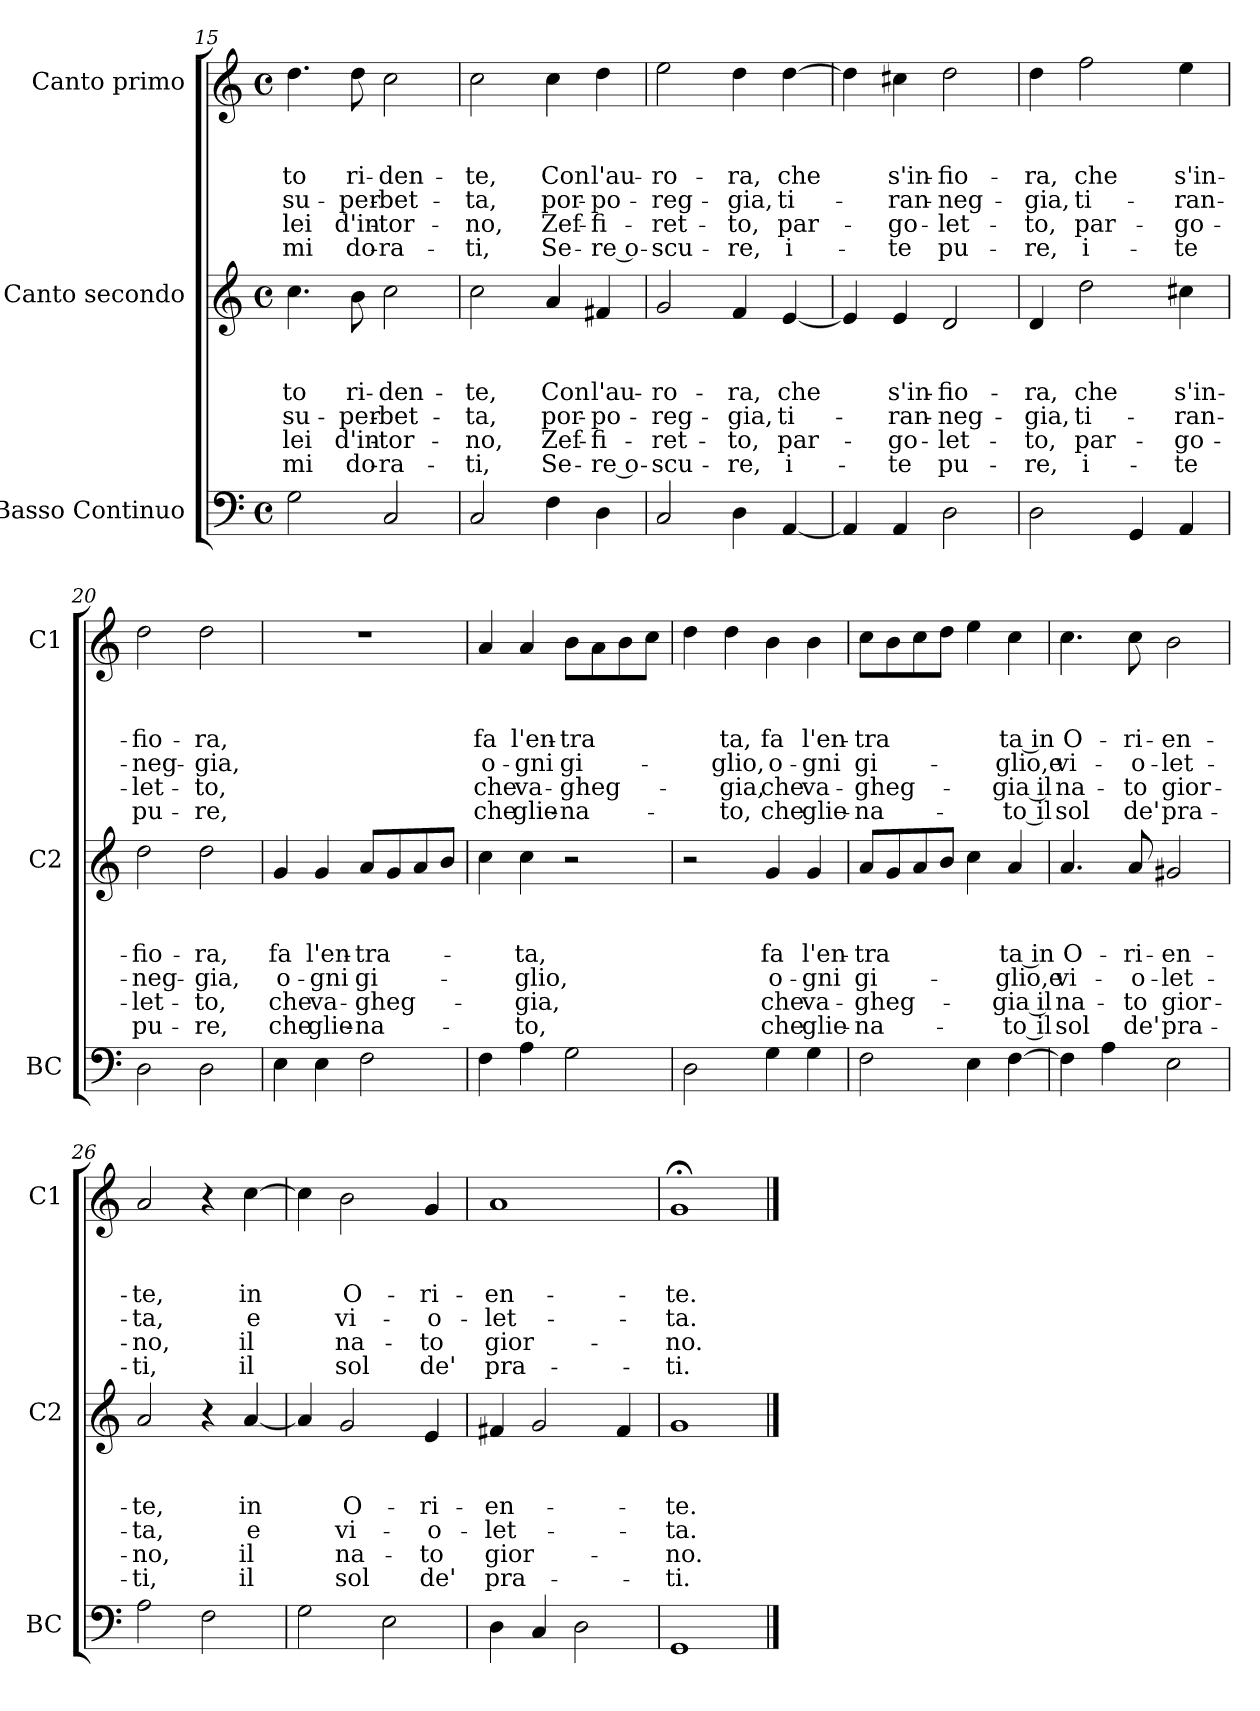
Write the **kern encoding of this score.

**kern	**kern	**text	**text	**text	**text	**text	**text	**kern	**text	**text	**text	**text	**text	**text
*part3	*part2	*part2	*part2	*part2	*part2	*part2	*part2	*part1	*part1	*part1	*part1	*part1	*part1	*part1
*staff3	*staff2	*staff2	*staff2	*staff2	*staff2	*staff2	*staff2	*staff1	*staff1	*staff1	*staff1	*staff1	*staff1	*staff1
*I"Basso Continuo	*I"Canto secondo	*	*	*	*	*	*	*I"Canto primo	*	*	*	*	*	*
*I'BC	*I'C2	*	*	*	*	*	*	*I'C1	*	*	*	*	*	*
*clefF4	*clefG2	*	*	*	*	*	*	*clefG2	*	*	*	*	*	*
*k[]	*k[]	*	*	*	*	*	*	*k[]	*	*	*	*	*	*
*C:	*C:	*	*	*	*	*	*	*C:	*	*	*	*	*	*
*M4/4	*M4/4	*	*	*	*	*	*	*M4/4	*	*	*	*	*	*
*met(c)	*met(c)	*	*	*	*	*	*	*met(c)	*	*	*	*	*	*
=15	=15	=15	=15	=15	=15	=15	=15	=15	=15	=15	=15	=15	=15	=15
!	!	!	!	!LO:LY:b	!LO:LY:b	!LO:LY:b	!LO:LY:b	!	!	!	!LO:LY:b	!LO:LY:b	!LO:LY:b	!LO:LY:b
2G\	4.cc\	.	.	-to	su-	lei	-mi	4.dd\	.	.	-to	su-	lei	-mi
!	!	!	!	!LO:LY:b	!LO:LY:b	!LO:LY:b	!LO:LY:b	!	!	!	!LO:LY:b	!LO:LY:b	!LO:LY:b	!LO:LY:b
.	8b\	.	.	ri-	-per-	d'in-	do-	8dd\	.	.	ri-	-per-	d'in-	do-
!	!	!	!	!LO:LY:b	!LO:LY:b	!LO:LY:b	!LO:LY:b	!	!	!	!LO:LY:b	!LO:LY:b	!LO:LY:b	!LO:LY:b
2C/	2cc\	.	.	-den-	-bet-	-tor-	-ra-	2cc\	.	.	-den-	-bet-	-tor-	-ra-
=16	=16	=16	=16	=16	=16	=16	=16	=16	=16	=16	=16	=16	=16	=16
!	!	!	!	!LO:LY:b	!LO:LY:b	!LO:LY:b	!LO:LY:b	!	!	!	!LO:LY:b	!LO:LY:b	!LO:LY:b	!LO:LY:b
2C/	2cc\	.	.	-te,	-ta,	-no,	-ti,	2cc\	.	.	-te,	-ta,	-no,	-ti,
!	!	!	!	!LO:LY:b	!LO:LY:b	!LO:LY:b	!LO:LY:b	!	!	!	!LO:LY:b	!LO:LY:b	!LO:LY:b	!LO:LY:b
4F\	4a/	.	.	Con	por-	Zef-	Se-	4cc\	.	.	Con	por-	Zef-	Se-
!	!	!	!	!LO:LY:b	!LO:LY:b	!LO:LY:b	!LO:LY:b	!	!	!	!LO:LY:b	!LO:LY:b	!LO:LY:b	!LO:LY:b
4D\	4f#X/	.	.	l'au-	-po-	-fi-	-re o-	4dd\	.	.	l'au-	-po-	-fi-	-re o-
=17	=17	=17	=17	=17	=17	=17	=17	=17	=17	=17	=17	=17	=17	=17
!	!	!	!	!LO:LY:b	!LO:LY:b	!LO:LY:b	!LO:LY:b	!	!	!	!LO:LY:b	!LO:LY:b	!LO:LY:b	!LO:LY:b
2C/	2g/	.	.	-ro-	-reg-	-ret-	-scu-	2ee\	.	.	-ro-	-reg-	-ret-	-scu-
!	!	!	!	!LO:LY:b	!LO:LY:b	!LO:LY:b	!LO:LY:b	!	!	!	!LO:LY:b	!LO:LY:b	!LO:LY:b	!LO:LY:b
4D\	4f/	.	.	-ra,	-gia,	-to,	-re,	4dd\	.	.	-ra,	-gia,	-to,	-re,
!	!	!	!	!LO:LY:b	!LO:LY:b	!LO:LY:b	!LO:LY:b	!	!	!	!LO:LY:b	!LO:LY:b	!LO:LY:b	!LO:LY:b
[4AA/	[4e/	.	.	che	ti-	par-	i-	[4dd\	.	.	che	ti-	par-	i-
=18	=18	=18	=18	=18	=18	=18	=18	=18	=18	=18	=18	=18	=18	=18
4AA/]	4e/]	.	.	.	.	.	.	4dd\]	.	.	.	.	.	.
!	!	!	!	!LO:LY:b	!LO:LY:b	!LO:LY:b	!LO:LY:b	!	!	!	!LO:LY:b	!LO:LY:b	!LO:LY:b	!LO:LY:b
4AA/	4e/	.	.	s'in-	-ran-	-go-	-te	4cc#X\	.	.	s'in-	-ran-	-go-	-te
!	!	!	!	!LO:LY:b	!LO:LY:b	!LO:LY:b	!LO:LY:b	!	!	!	!LO:LY:b	!LO:LY:b	!LO:LY:b	!LO:LY:b
2D\	2d/	.	.	-fio-	-neg-	-let-	pu-	2dd\	.	.	-fio-	-neg-	-let-	pu-
=19	=19	=19	=19	=19	=19	=19	=19	=19	=19	=19	=19	=19	=19	=19
!	!	!	!	!LO:LY:b	!LO:LY:b	!LO:LY:b	!LO:LY:b	!	!	!	!LO:LY:b	!LO:LY:b	!LO:LY:b	!LO:LY:b
2D\	4d/	.	.	-ra,	-gia,	-to,	-re,	4dd\	.	.	-ra,	-gia,	-to,	-re,
!	!	!	!	!LO:LY:b	!LO:LY:b	!LO:LY:b	!LO:LY:b	!	!	!	!LO:LY:b	!LO:LY:b	!LO:LY:b	!LO:LY:b
.	2dd\	.	.	che	ti-	par-	i-	2ff\	.	.	che	ti-	par-	i-
4GG/	.	.	.	.	.	.	.	.	.	.	.	.	.	.
!	!	!	!	!LO:LY:b	!LO:LY:b	!LO:LY:b	!LO:LY:b	!	!	!	!LO:LY:b	!LO:LY:b	!LO:LY:b	!LO:LY:b
4AA/	4cc#X\	.	.	s'in-	-ran-	-go-	-te	4ee\	.	.	s'in-	-ran-	-go-	-te
=20	=20	=20	=20	=20	=20	=20	=20	=20	=20	=20	=20	=20	=20	=20
!	!	!	!	!LO:LY:b	!LO:LY:b	!LO:LY:b	!LO:LY:b	!	!	!	!LO:LY:b	!LO:LY:b	!LO:LY:b	!LO:LY:b
2D\	2dd\	.	.	-fio-	-neg-	-let-	pu-	2dd\	.	.	-fio-	-neg-	-let-	pu-
!	!	!	!	!LO:LY:b	!LO:LY:b	!LO:LY:b	!LO:LY:b	!	!	!	!LO:LY:b	!LO:LY:b	!LO:LY:b	!LO:LY:b
2D\	2dd\	.	.	-ra,	-gia,	-to,	-re,	2dd\	.	.	-ra,	-gia,	-to,	-re,
=21	=21	=21	=21	=21	=21	=21	=21	=21	=21	=21	=21	=21	=21	=21
!	!	!	!	!LO:LY:b	!LO:LY:b	!LO:LY:b	!LO:LY:b	!	!	!	!	!	!	!
4E\	4g/	.	.	fa	o-	che	che	1r	.	.	.	.	.	.
!	!	!	!	!LO:LY:b	!LO:LY:b	!LO:LY:b	!LO:LY:b	!	!	!	!	!	!	!
4E\	4g/	.	.	l'en-	-gni	va-	glie-	.	.	.	.	.	.	.
!	!	!	!	!LO:LY:b	!LO:LY:b	!LO:LY:b	!LO:LY:b	!	!	!	!	!	!	!
2F\	8a/L	.	.	-tra-	gi-	-gheg-	-na-	.	.	.	.	.	.	.
.	8g/	.	.	.	.	.	.	.	.	.	.	.	.	.
.	8a/	.	.	.	.	.	.	.	.	.	.	.	.	.
.	8b/J	.	.	.	.	.	.	.	.	.	.	.	.	.
!!LO:PB:g=z
=22	=22	=22	=22	=22	=22	=22	=22	=22	=22	=22	=22	=22	=22	=22
!	!	!	!	!	!	!	!	!	!	!	!LO:LY:b	!LO:LY:b	!LO:LY:b	!LO:LY:b
4F\	4cc\	.	.	.	.	.	.	4a/	.	.	fa	o-	che	che
!	!	!	!	!LO:LY:b	!LO:LY:b	!LO:LY:b	!LO:LY:b	!	!	!	!LO:LY:b	!LO:LY:b	!LO:LY:b	!LO:LY:b
4A\	4cc\	.	.	-ta,	-glio,	-gia,	-to,	4a/	.	.	l'en-	-gni	va-	glie-
!	!	!	!	!	!	!	!	!	!	!	!LO:LY:b	!LO:LY:b	!LO:LY:b	!LO:LY:b
2G\	2r	.	.	.	.	.	.	8b\L	.	.	-tra	gi-	-gheg-	-na-
.	.	.	.	.	.	.	.	8a\	.	.	.	.	.	.
.	.	.	.	.	.	.	.	8b\	.	.	.	.	.	.
.	.	.	.	.	.	.	.	8cc\J	.	.	.	.	.	.
=23	=23	=23	=23	=23	=23	=23	=23	=23	=23	=23	=23	=23	=23	=23
2D\	2r	.	.	.	.	.	.	4dd\	.	.	.	.	.	.
!	!	!	!	!	!	!	!	!	!	!	!LO:LY:b	!LO:LY:b	!LO:LY:b	!LO:LY:b
.	.	.	.	.	.	.	.	4dd\	.	.	ta,	-glio,	-gia,	-to,
!	!	!	!	!LO:LY:b	!LO:LY:b	!LO:LY:b	!LO:LY:b	!	!	!	!LO:LY:b	!LO:LY:b	!LO:LY:b	!LO:LY:b
4G\	4g/	.	.	fa	o-	che	che	4b\	.	.	fa	o-	che	che
!	!	!	!	!LO:LY:b	!LO:LY:b	!LO:LY:b	!LO:LY:b	!	!	!	!LO:LY:b	!LO:LY:b	!LO:LY:b	!LO:LY:b
4G\	4g/	.	.	l'en-	-gni	va-	glie-	4b\	.	.	l'en-	-gni	va-	glie-
=24	=24	=24	=24	=24	=24	=24	=24	=24	=24	=24	=24	=24	=24	=24
!	!	!	!	!LO:LY:b	!LO:LY:b	!LO:LY:b	!LO:LY:b	!	!	!	!LO:LY:b	!LO:LY:b	!LO:LY:b	!LO:LY:b
2F\	8a/L	.	.	-tra	gi-	-gheg-	-na-	8cc\L	.	.	-tra	gi-	-gheg-	-na-
.	8g/	.	.	.	.	.	.	8b\	.	.	.	.	.	.
.	8a/	.	.	.	.	.	.	8cc\	.	.	.	.	.	.
.	8b/J	.	.	.	.	.	.	8dd\J	.	.	.	.	.	.
4E\	4cc\	.	.	.	.	.	.	4ee\	.	.	.	.	.	.
!	!	!	!	!LO:LY:b	!LO:LY:b	!LO:LY:b	!LO:LY:b	!	!	!	!LO:LY:b	!LO:LY:b	!LO:LY:b	!LO:LY:b
[4F\	4a/	.	.	ta in	-glio,e	-gia il	-to il	4cc\	.	.	ta in	-glio,e	-gia il	-to il
=25	=25	=25	=25	=25	=25	=25	=25	=25	=25	=25	=25	=25	=25	=25
!	!	!	!	!LO:LY:b	!LO:LY:b	!LO:LY:b	!LO:LY:b	!	!	!	!LO:LY:b	!LO:LY:b	!LO:LY:b	!LO:LY:b
4F\]	4.a/	.	.	O-	vi-	na-	sol	4.cc\	.	.	O-	vi-	na-	sol
4A\	.	.	.	.	.	.	.	.	.	.	.	.	.	.
!	!	!	!	!LO:LY:b	!LO:LY:b	!LO:LY:b	!LO:LY:b	!	!	!	!LO:LY:b	!LO:LY:b	!LO:LY:b	!LO:LY:b
.	8a/	.	.	-ri-	-o-	-to	de'	8cc\	.	.	-ri-	-o-	-to	de'
!	!	!	!	!LO:LY:b	!LO:LY:b	!LO:LY:b	!LO:LY:b	!	!	!	!LO:LY:b	!LO:LY:b	!LO:LY:b	!LO:LY:b
2E\	2g#X/	.	.	-en-	-let-	gior-	pra-	2b\	.	.	-en-	-let-	gior-	pra-
=26	=26	=26	=26	=26	=26	=26	=26	=26	=26	=26	=26	=26	=26	=26
!	!	!	!	!LO:LY:b	!LO:LY:b	!LO:LY:b	!LO:LY:b	!	!	!	!LO:LY:b	!LO:LY:b	!LO:LY:b	!LO:LY:b
2A\	2a/	.	.	-te,	-ta,	-no,	-ti,	2a/	.	.	-te,	-ta,	-no,	-ti,
2F\	4r	.	.	.	.	.	.	4r	.	.	.	.	.	.
!	!	!	!	!LO:LY:b	!LO:LY:b	!LO:LY:b	!LO:LY:b	!	!	!	!LO:LY:b	!LO:LY:b	!LO:LY:b	!LO:LY:b
.	[4a/	.	.	in	e	il	il	[4cc\	.	.	in	e	il	il
=27	=27	=27	=27	=27	=27	=27	=27	=27	=27	=27	=27	=27	=27	=27
2G\	4a/]	.	.	.	.	.	.	4cc\]	.	.	.	.	.	.
!	!	!	!	!LO:LY:b	!LO:LY:b	!LO:LY:b	!LO:LY:b	!	!	!	!LO:LY:b	!LO:LY:b	!LO:LY:b	!LO:LY:b
.	2g/	.	.	O-	vi-	na-	sol	2b\	.	.	O-	vi-	na-	sol
2E\	.	.	.	.	.	.	.	.	.	.	.	.	.	.
!	!	!	!	!LO:LY:b	!LO:LY:b	!LO:LY:b	!LO:LY:b	!	!	!	!LO:LY:b	!LO:LY:b	!LO:LY:b	!LO:LY:b
.	4e/	.	.	-ri-	-o-	-to	de'	4g/	.	.	-ri-	-o-	-to	de'
=28	=28	=28	=28	=28	=28	=28	=28	=28	=28	=28	=28	=28	=28	=28
!	!	!	!	!LO:LY:b	!LO:LY:b	!LO:LY:b	!LO:LY:b	!	!	!	!LO:LY:b	!LO:LY:b	!LO:LY:b	!LO:LY:b
4D\	4f#X/	.	.	-en-	-let-	gior-	pra-	1a	.	.	-en-	-let-	gior-	pra-
4C/	2g/	.	.	.	.	.	.	.	.	.	.	.	.	.
2D\	.	.	.	.	.	.	.	.	.	.	.	.	.	.
.	4f#/	.	.	.	.	.	.	.	.	.	.	.	.	.
=29	=29	=29	=29	=29	=29	=29	=29	=29	=29	=29	=29	=29	=29	=29
!	!	!	!	!LO:LY:b	!LO:LY:b	!LO:LY:b	!LO:LY:b	!	!	!	!LO:LY:b	!LO:LY:b	!LO:LY:b	!LO:LY:b
1GG	1g	.	.	-te.	-ta.	-no.	-ti.	1g;<	.	.	-te.	-ta.	-no.	-ti.
==	==	==	==	==	==	==	==	==	==	==	==	==	==	==
*-	*-	*-	*-	*-	*-	*-	*-	*-	*-	*-	*-	*-	*-	*-
